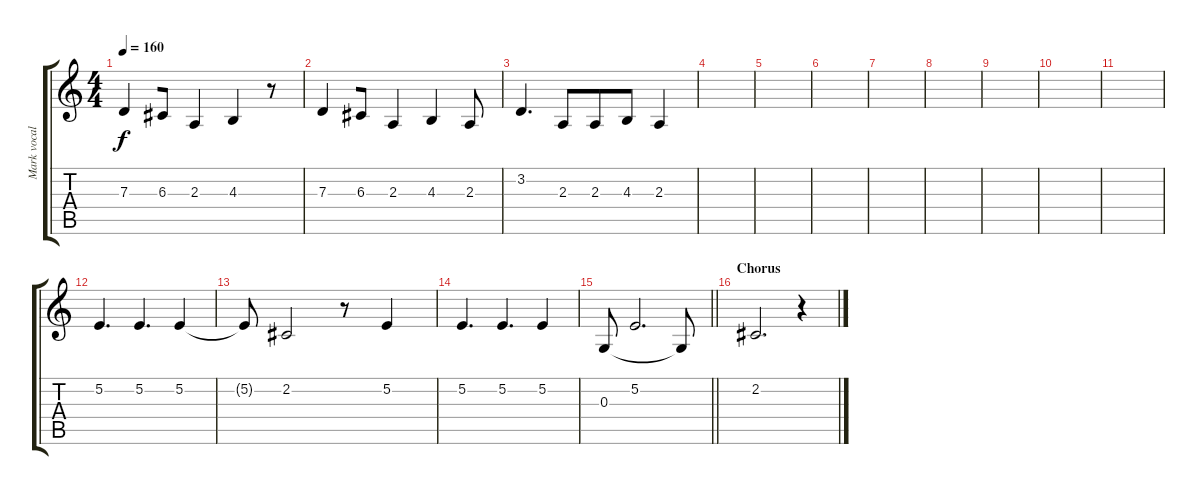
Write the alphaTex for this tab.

\track ("Mark vocal" "Mark vocal") {instrument piccolo}
\staff {score tabs}
\tuning (E4 B3 G3 D3 A2 E2) {hide}
\ts (4 4)
\tempo 160
\clef g2
\ks c
7.3.4{dy f beam merge} 6.3.8 2.3.4{beam merge} 4.3.4 r.8 |
7.3.4{beam merge} 6.3.8 2.3.4{beam merge} 4.3.4 2.3.8 |
3.2.4{d} 2.3.8{beam merge} 2.3.8{beam merge} 4.3.8 2.3.4 |
|
|
|
|
|
|
|
|
5.2.4{d} 5.2.4{d} 5.2.4 |
5.2{t}.8 2.2.2{beam merge} r.8{beam merge} 5.2.4 |
5.2.4{d} 5.2.4{d beam merge} 5.2.4 |
\barLineRight lightlight
0.3.8 5.2.2{d} 0.3{t}.8 |
\section ("" "Chorus")
2.2.2{d beam merge} r.4
